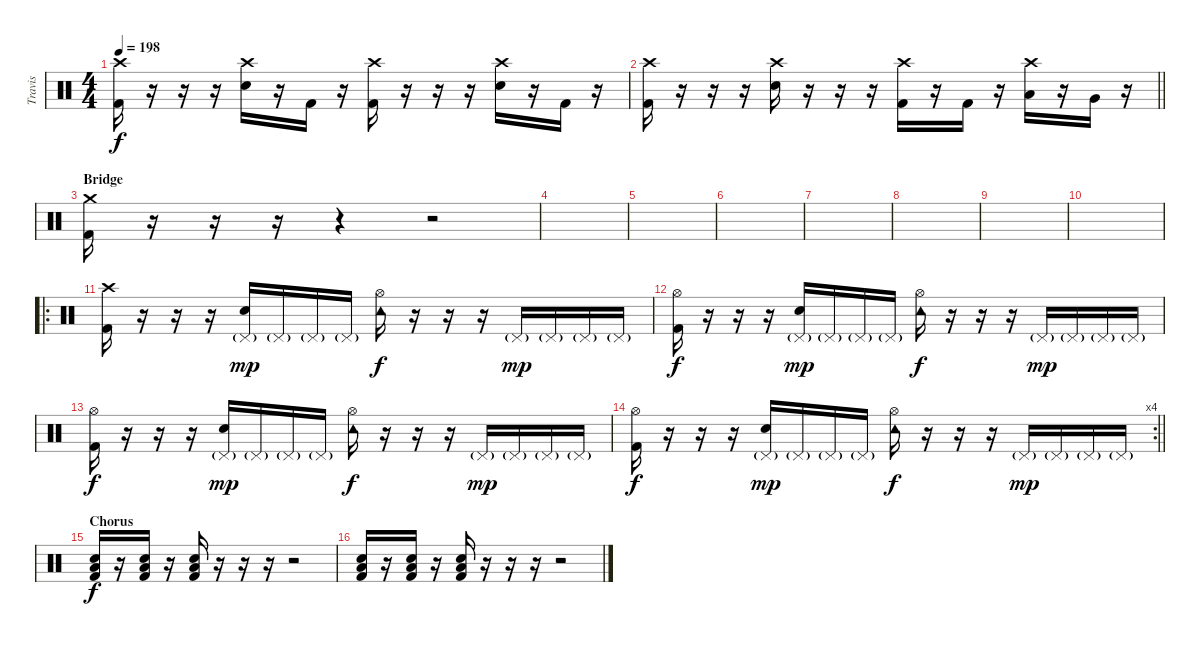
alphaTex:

\track ("Travis" "Travis") {instrument percussion}
\staff {score}
\articulation defaults
\ts (4 4)
\tempo 198
\clef neutral
\ks c
("Crash high (hit)" "Kick (hit) 2").16{dy f} r.16 r.16 r.16 ("Crash high (hit)" "Snare (hit) 2").16 r.16 "Kick (hit) 2".16 r.16 ("Crash high (hit)" "Kick (hit) 2").16 r.16 r.16 r.16 ("Crash high (hit)" "Snare (hit) 2").16 r.16 "Kick (hit) 2".16 r.16 |
\barLineRight lightlight
("Crash high (hit)" "Kick (hit) 2").16 r.16 r.16 r.16 ("Crash high (hit)" "Snare (hit) 2").16 r.16 r.16 r.16 ("Crash high (hit)" "Kick (hit) 2").16 r.16 "Kick (hit) 2".16 r.16 ("Crash high (hit)" "Low Tom (hit)").16 r.16 "Very Low Tom (hit)".16 r.16 |
\section ("" "Bridge")
("Crash medium (hit)" "Kick (hit) 2").16 r.16 r.16 r.16 r.4 r.2 |
|
|
|
|
|
|
|
\ro
("Crash high (hit)" "Kick (hit) 2").16 r.16 r.16 r.16 ("Pedal Hi-Hat (hit)"{g} "Snare (hit) 2").16{dy mp} "Pedal Hi-Hat (hit)"{g}.16 "Pedal Hi-Hat (hit)"{g}.16 "Pedal Hi-Hat (hit)"{g}.16 ("Hi-Hat (open)" "Tambourine (hit)").16{dy f} r.16 r.16 r.16 "Pedal Hi-Hat (hit)"{g}.16{dy mp} "Pedal Hi-Hat (hit)"{g}.16 "Pedal Hi-Hat (hit)"{g}.16 "Pedal Hi-Hat (hit)"{g}.16 |
("Hi-Hat (open)" "Kick (hit) 2").16{dy f} r.16 r.16 r.16 ("Pedal Hi-Hat (hit)"{g} "Snare (hit) 2").16{dy mp} "Pedal Hi-Hat (hit)"{g}.16 "Pedal Hi-Hat (hit)"{g}.16 "Pedal Hi-Hat (hit)"{g}.16 ("Hi-Hat (open)" "Tambourine (hit)").16{dy f} r.16 r.16 r.16 "Pedal Hi-Hat (hit)"{g}.16{dy mp} "Pedal Hi-Hat (hit)"{g}.16 "Pedal Hi-Hat (hit)"{g}.16 "Pedal Hi-Hat (hit)"{g}.16 |
("Hi-Hat (open)" "Kick (hit) 2").16{dy f} r.16 r.16 r.16 ("Pedal Hi-Hat (hit)"{g} "Snare (hit) 2").16{dy mp} "Pedal Hi-Hat (hit)"{g}.16 "Pedal Hi-Hat (hit)"{g}.16 "Pedal Hi-Hat (hit)"{g}.16 ("Hi-Hat (open)" "Tambourine (hit)").16{dy f} r.16 r.16 r.16 "Pedal Hi-Hat (hit)"{g}.16{dy mp} "Pedal Hi-Hat (hit)"{g}.16 "Pedal Hi-Hat (hit)"{g}.16 "Pedal Hi-Hat (hit)"{g}.16 |
\rc 4
\barLineRight lightlight
("Hi-Hat (open)" "Kick (hit) 2").16{dy f} r.16 r.16 r.16 ("Pedal Hi-Hat (hit)"{g} "Snare (hit) 2").16{dy mp} "Pedal Hi-Hat (hit)"{g}.16 "Pedal Hi-Hat (hit)"{g}.16 "Pedal Hi-Hat (hit)"{g}.16 ("Hi-Hat (open)" "Tambourine (hit)").16{dy f} r.16 r.16 r.16 "Pedal Hi-Hat (hit)"{g}.16{dy mp} "Pedal Hi-Hat (hit)"{g}.16 "Pedal Hi-Hat (hit)"{g}.16 "Pedal Hi-Hat (hit)"{g}.16 |
\section ("" "Chorus")
("Snare (hit) 2" "Low Tom (hit)" "Kick (hit) 2").16{dy f} r.16 ("Snare (hit) 2" "Low Tom (hit)" "Kick (hit) 2").16 r.16 ("Snare (hit) 2" "Low Tom (hit)" "Kick (hit) 2").16 r.16 r.16 r.16 r.2 |
("Snare (hit) 2" "Low Tom (hit)" "Kick (hit) 2").16 r.16 ("Snare (hit) 2" "Low Tom (hit)" "Kick (hit) 2").16 r.16 ("Snare (hit) 2" "Low Tom (hit)" "Kick (hit) 2").16 r.16 r.16 r.16 r.2
